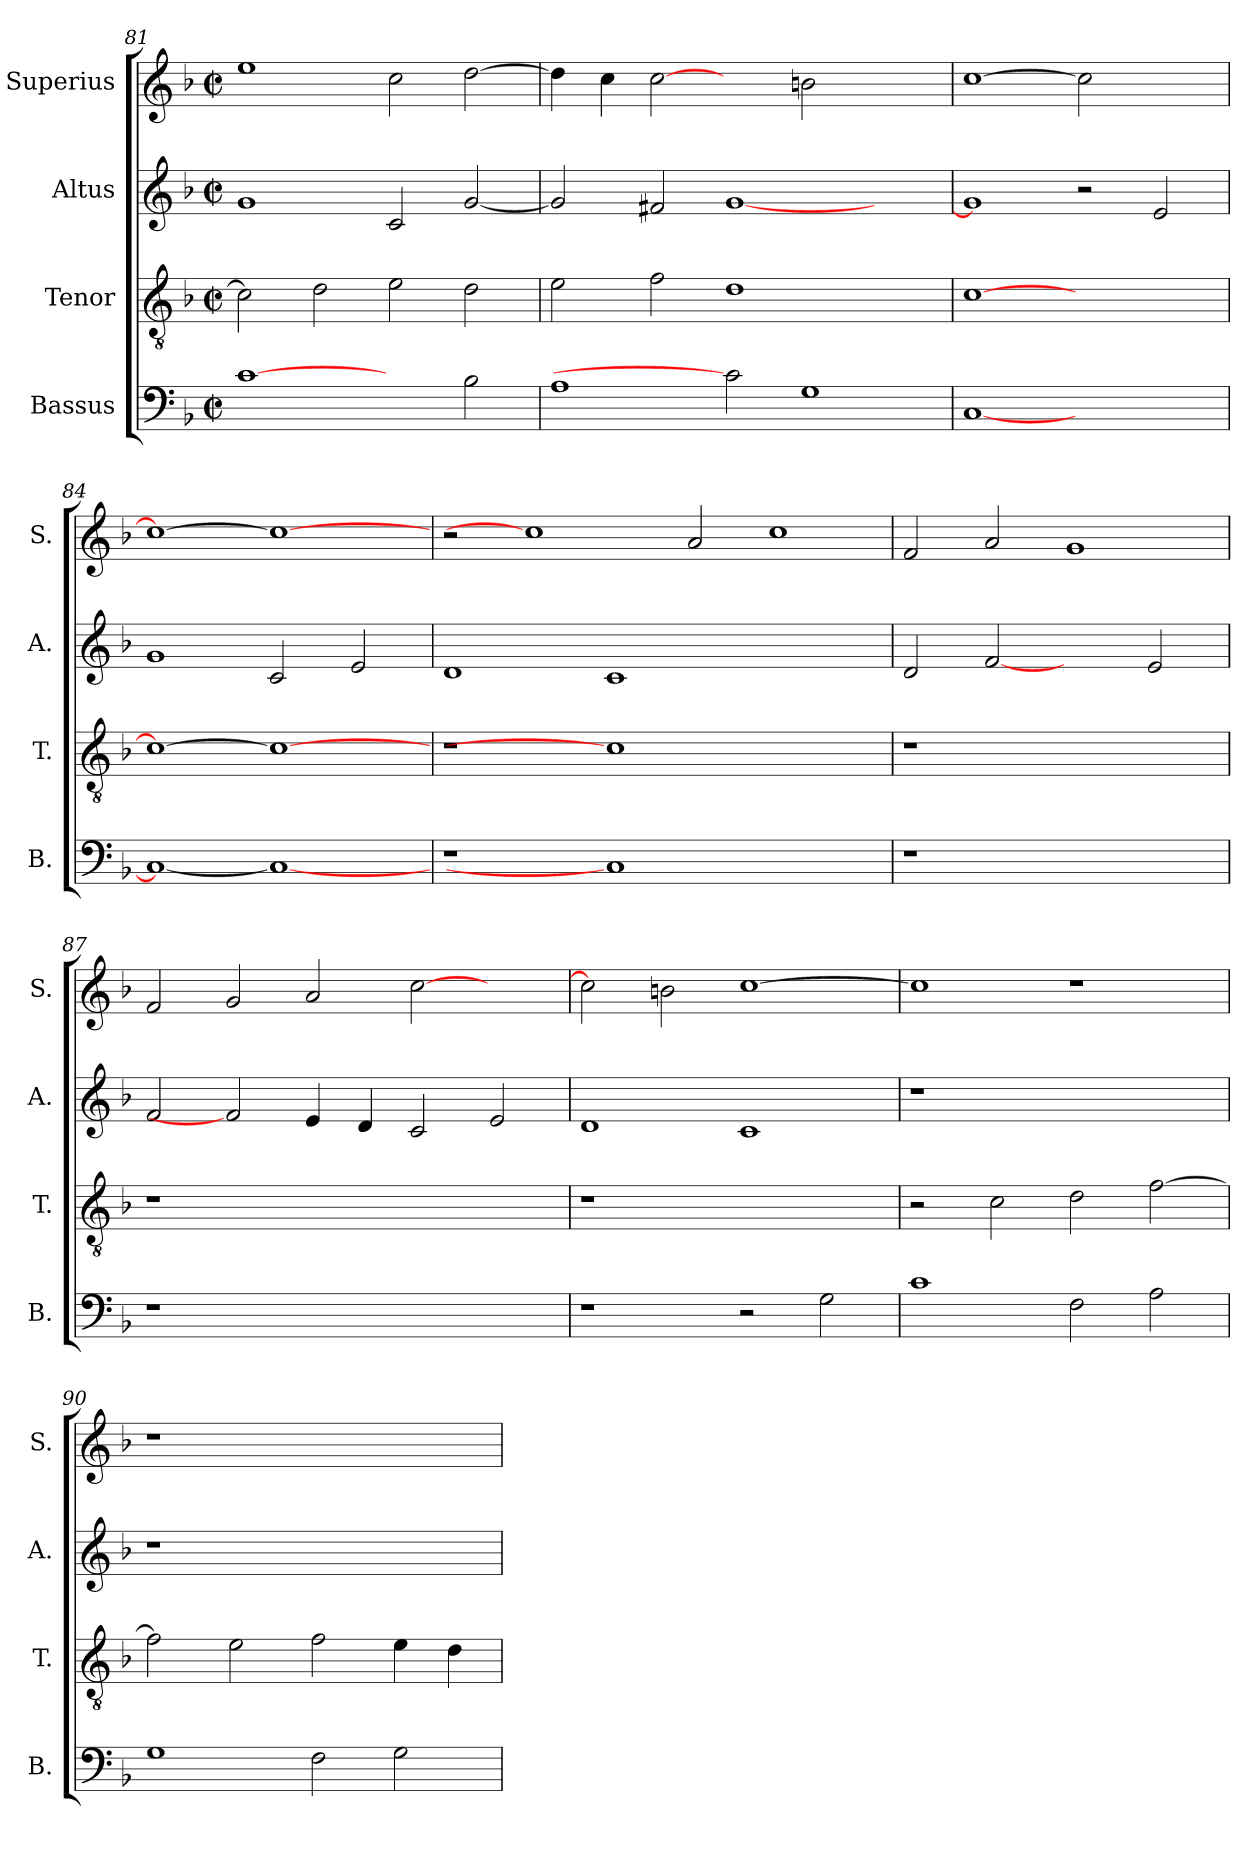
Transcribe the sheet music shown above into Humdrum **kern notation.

**kern	**kern	**kern	**kern
*part4	*part3	*part2	*part1
*staff4	*staff3	*staff2	*staff1
*I"Bassus	*I"Tenor	*I"Altus	*I"Superius
*I'B.	*I'T.	*I'A.	*I'S.
*clefF4	*clefGv2	*clefG2	*clefG2
*	*ITrd7c12	*	*
*k[b-]	*k[b-]	*k[b-]	*k[b-]
*F:	*F:	*F:	*F:
*M2/2	*M2/2	*M2/2	*M2/2
*met(c|)	*met(c|)	*met(c|)	*met(c|)
=81	=81	=81	=81
[1ci	2Ci\]	1gi	1eei
.	2Di\	.	.
2ryy	2Ei\	2ci/	2cci\
2B-i\	2Di\	[<2gi/	[>2ddi\
!!LO:LB:g=z
=82	=82	=82	=82
1Ai	2Ei\	2gi/]	4ddi\]
.	.	.	4cci\
.	2Fi\	2f#Xi/	[2cci
2ci]	1Di	[<1gi	2ryy
1Gi	.	.	2bni\
.	2ryy	2ryy	2ryy
=83	=83	=83	=83
[<1Ci	[>1Ci	1gi]	[>1cci
1ryy	1ryy	2r	2cci]
.	.	2ei/	2ryy
=84	=84	=84	=84
1Ci_<	1Ci_>	1gi	1cci_>
1Ci_	1Ci_	2ci/	1cci_
.	.	2ei/	.
=85	=85	=85	=85
!LO:N:vis=1	!LO:N:vis=1	!	!
1r	1r	1di	2r
.	.	.	1cci]
1Ci]	1Ci]	1ci	.
.	.	.	2ai/
1ryy	1ryy	1ryy	1cci
=86	=86	=86	=86
!LO:N:vis=1	!LO:N:vis=1	!	!
1r	1r	2di/	2fi/
.	.	[2fi	2ai/
1ryy	1ryy	2ryy	1gi
.	.	2ei/	.
!!LO:LB:g=z
=87	=87	=87	=87
!LO:N:vis=1	!LO:N:vis=1	!	!
1r	1r	2fi/	2fi/
.	.	2fi]	2gi/
1.ryy	1.ryy	4ei/	2ai/
.	.	4di/	.
.	.	2ci/	[>2cci\
.	.	2ei/	2ryy
=88	=88	=88	=88
!	!LO:N:vis=1	!	!
1r	1r	1di	2cci\]
.	.	.	2bni\
2r	1ryy	1ci	[>1cci
2Gi\	.	.	.
=89	=89	=89	=89
!	!	!LO:N:vis=1	!
1ci	2r	1r	1cci]
.	2Ci\	.	.
2Fi\	2Di\	1ryy	1r
2Ai\	[>2Fi\	.	.
=90	=90	=90	=90
!	!	!LO:N:vis=1	!LO:N:vis=1
1Gi	2Fi\]	1r	1r
.	2Ei\	.	.
2Fi\	2Fi\	1ryy	1ryy
2Gi\	4Ei\	.	.
.	4Di\	.	.
=	=	=	=
*-	*-	*-	*-
